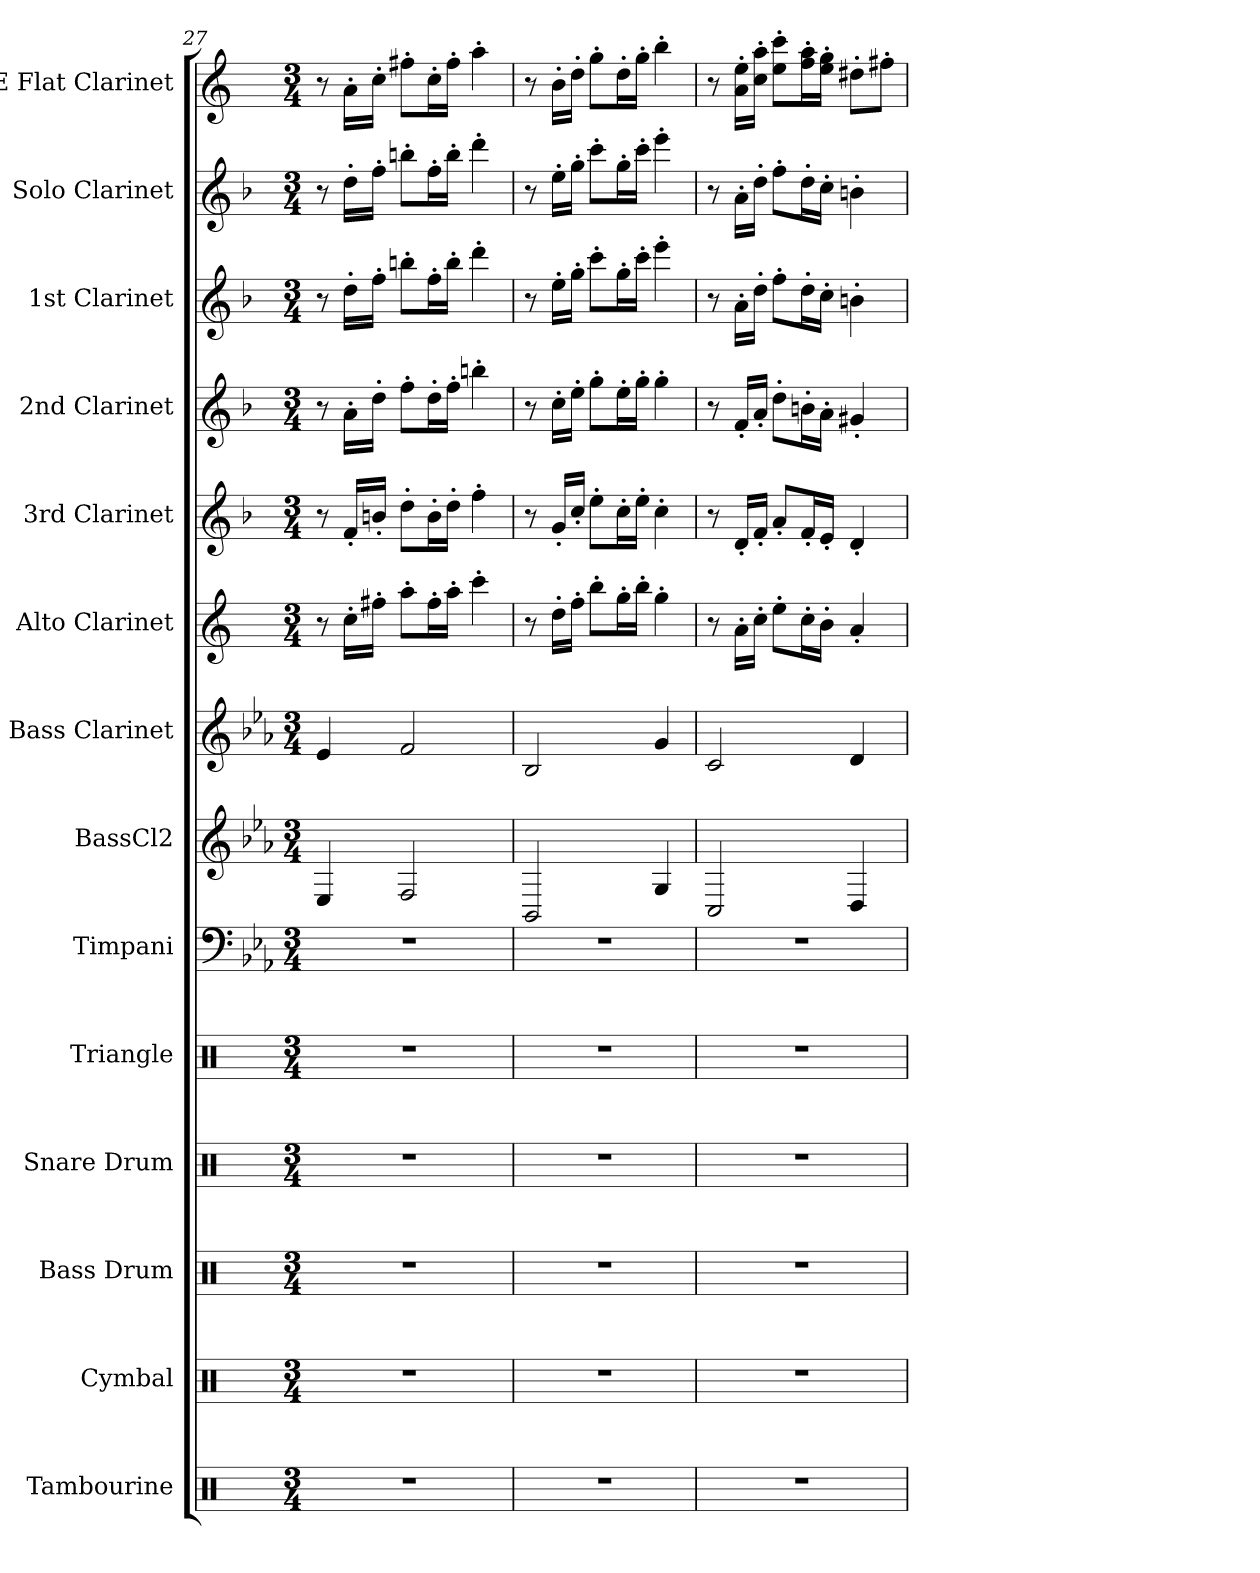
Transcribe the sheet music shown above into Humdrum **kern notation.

**kern	**kern	**kern	**kern	**kern	**kern	**kern	**kern	**kern	**kern	**kern	**kern	**kern	**kern
*part14	*part13	*part12	*part11	*part10	*part9	*part8	*part7	*part6	*part5	*part4	*part3	*part2	*part1
*staff14	*staff13	*staff12	*staff11	*staff10	*staff9	*staff8	*staff7	*staff6	*staff5	*staff4	*staff3	*staff2	*staff1
*I"Tambourine	*I"Cymbal	*I"Bass Drum	*I"Snare Drum	*I"Triangle	*I"Timpani	*I"BassCl2	*I"Bass Clarinet	*I"Alto Clarinet	*I"3rd Clarinet	*I"2nd Clarinet	*I"1st Clarinet	*I"Solo Clarinet	*I"E Flat Clarinet
*I'Tamb.	*I'Cym.	*I'B. Dr.	*I'Sn. Dr.	*I'Trgl.	*I'Timp.	*I'B. Cl2	*I'B. Cl.	*I'A. Cl.	*I'3rdCl.	*I'2nd Cl.	*I'1stCl.	*I'SoloCl.	*
*clefX	*clefX	*clefX	*clefX	*clefX	*clefF4	*clefG2	*clefG2	*clefG2	*clefG2	*clefG2	*clefG2	*clefG2	*clefG2
*	*	*	*	*	*	*ITrd8c14	*ITrd8c14	*ITrd5c9	*ITrd1c2	*ITrd1c2	*ITrd1c2	*ITrd1c2	*ITrd-2c-3
*k[]	*k[]	*k[]	*k[]	*k[]	*k[b-e-a-]	*k[b-e-a-]	*k[b-e-a-]	*k[b-e-a-]	*k[b-e-a-]	*k[b-e-a-]	*k[b-e-a-]	*k[b-e-a-]	*k[b-e-a-]
*M3/4	*M3/4	*M3/4	*M3/4	*M3/4	*M3/4	*M3/4	*M3/4	*M3/4	*M3/4	*M3/4	*M3/4	*M3/4	*M3/4
=27	=27	=27	=27	=27	=27	=27	=27	=27	=27	=27	=27	=27	=27
2.r	2.r	2.r	2.r	2.r	2.r	4EE-/	4E-/	8r	8r	8r	8r	8r	8r
.	.	.	.	.	.	.	.	16e-'\LL	16e-'/LL	16g'\LL	16cc'\LL	16cc'\LL	16cc'\LL
.	.	.	.	.	.	.	.	16an'\JJ	16an'/JJ	16cc'\JJ	16ee-'\JJ	16ee-'\JJ	16ee-'\JJ
.	.	.	.	.	.	2FF/	2F/	8cc'\L	8cc'\L	8ee-'\L	8aan'\L	8aan'\L	8aan'\L
.	.	.	.	.	.	.	.	16a'\L	16a'\L	16cc'\L	16ee-'\L	16ee-'\L	16ee-'\L
.	.	.	.	.	.	.	.	16cc'\JJ	16cc'\JJ	16ee-'\JJ	16aa'\JJ	16aa'\JJ	16aa'\JJ
.	.	.	.	.	.	.	.	4ee-'\	4ee-'\	4aan'\	4ccc'\	4ccc'\	4ccc'\
=28	=28	=28	=28	=28	=28	=28	=28	=28	=28	=28	=28	=28	=28
2.r	2.r	2.r	2.r	2.r	2.r	2BBB-/	2BB-/	8r	8r	8r	8r	8r	8r
.	.	.	.	.	.	.	.	16f'\LL	16f'/LL	16b-'\LL	16dd'\LL	16dd'\LL	16dd'\LL
.	.	.	.	.	.	.	.	16a-'\JJ	16b-'/JJ	16dd'\JJ	16ff'\JJ	16ff'\JJ	16ff'\JJ
.	.	.	.	.	.	.	.	8dd'\L	8dd'\L	8ff'\L	8bb-'\L	8bb-'\L	8bb-'\L
.	.	.	.	.	.	.	.	16b-'\L	16b-'\L	16dd'\L	16ff'\L	16ff'\L	16ff'\L
.	.	.	.	.	.	.	.	16dd'\JJ	16dd'\JJ	16ff'\JJ	16bb-'\JJ	16bb-'\JJ	16bb-'\JJ
.	.	.	.	.	.	4GG/	4G/	4b-'\	4b-'\	4ff'\	4ddd'\	4ddd'\	4ddd'\
=29	=29	=29	=29	=29	=29	=29	=29	=29	=29	=29	=29	=29	=29
2.r	2.r	2.r	2.r	2.r	2.r	2CC/	2C/	8r	8r	8r	8r	8r	8r
.	.	.	.	.	.	.	.	16c'\LL	16c'/LL	16e-'/LL	16g'\LL	16g'\LL	16cc\' 16gg\'LL
.	.	.	.	.	.	.	.	16e-'\JJ	16e-'/JJ	16g'/JJ	16cc'\JJ	16cc'\JJ	16ee-\' 16ccc\'JJ
.	.	.	.	.	.	.	.	8g'\L	8g'/L	8cc'\L	8ee-'\L	8ee-'\L	8gg\' 8eee-\'L
.	.	.	.	.	.	.	.	16e-'\L	16e-'/L	16an'\L	16cc'\L	16cc'\L	16aa-\' 16ccc\'L
.	.	.	.	.	.	.	.	16d'\JJ	16d'/JJ	16g'\JJ	16b-'\JJ	16b-'\JJ	16gg\' 16bb-\'JJ
.	.	.	.	.	.	4DD/	4D/	4c'/	4c'/	4f#X'/	4an'\	4an'\	8ff#X'\L
.	.	.	.	.	.	.	.	.	.	.	.	.	8aan'\J
=	=	=	=	=	=	=	=	=	=	=	=	=	=
*-	*-	*-	*-	*-	*-	*-	*-	*-	*-	*-	*-	*-	*-
